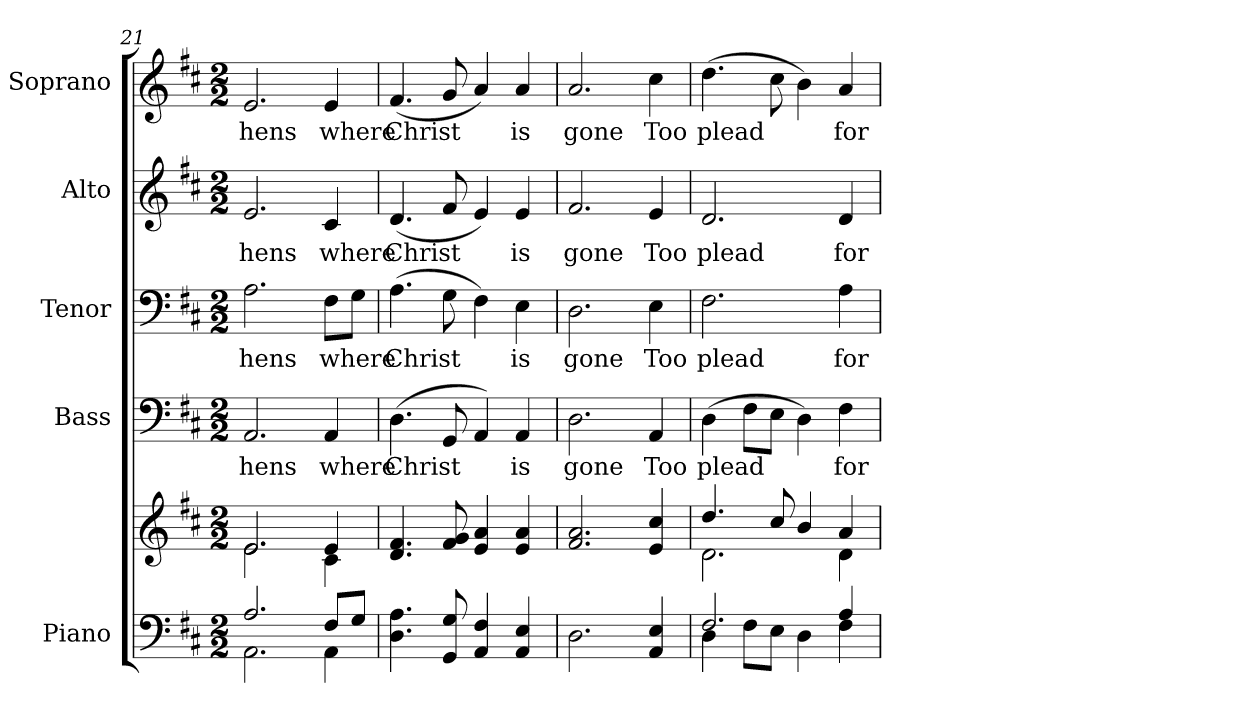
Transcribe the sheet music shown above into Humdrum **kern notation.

**kern	**kern	**kern	**text	**kern	**text	**kern	**text	**kern	**text
*part5	*part5	*part4	*part4	*part3	*part3	*part2	*part2	*part1	*part1
*staff6	*staff5	*staff4	*staff4	*staff3	*staff3	*staff2	*staff2	*staff1	*staff1
*I"Piano	*	*I"Bass	*	*I"Tenor	*	*I"Alto	*	*I"Soprano	*
*I'Pno.	*	*I'B.	*	*I'T.	*	*I'A.	*	*I'S.	*
!!LO:PB:g=z
*clefF4	*clefG2	*clefF4	*	*clefF4	*	*clefG2	*	*clefG2	*
*k[f#c#]	*k[f#c#]	*k[f#c#]	*	*k[f#c#]	*	*k[f#c#]	*	*k[f#c#]	*
*D:	*D:	*D:	*	*D:	*	*D:	*	*D:	*
*M2/2	*M2/2	*M2/2	*	*M2/2	*	*M2/2	*	*M2/2	*
=21	=21	=21	=21	=21	=21	=21	=21	=21	=21
*^	*^	*	*	*	*	*	*	*	*
!	!	!	!	!	!LO:LY:b:color=#000000	!	!	!	!	!	!
!	!	!	!	!	!	!	!LO:LY:b:color=#000000	!	!	!	!
!	!	!	!	!	!	!	!	!	!LO:LY:b:color=#000000	!	!
!	!	!	!	!	!	!	!	!	!	!	!LO:LY:b:color=#000000
2.Ai/	2.AAi\	2.ei/	2.ei\	2.AAi/	hens	2.Ai\	hens	2.ei/	hens	2.ei/	hens
!	!	!	!	!	!LO:LY:b:color=#000000	!	!	!	!	!	!
!	!	!	!	!	!	!	!LO:LY:b:color=#000000	!	!	!	!
!	!	!	!	!	!	!	!	!	!LO:LY:b:color=#000000	!	!
!	!	!	!	!	!	!	!	!	!	!	!LO:LY:b:color=#000000
8F#i/L	4AAi\	4ei/	4c#i\	4AAi/	where	8F#i\L	where	4c#i/	where	4ei/	where
8Gi/J	.	.	.	.	.	8Gi\J	.	.	.	.	.
*v	*v	*	*	*	*	*	*	*	*	*	*
*	*v	*v	*	*	*	*	*	*	*	*
=22	=22	=22	=22	=22	=22	=22	=22	=22	=22
!	!	!	!LO:LY:b:color=#000000	!	!	!	!	!	!
!	!	!	!	!	!LO:LY:b:color=#000000	!	!	!	!
!	!	!	!	!	!	!	!LO:LY:b:color=#000000	!	!
!	!	!	!	!	!	!	!	!	!LO:LY:b:color=#000000
4.Di\ 4.Ai	4.di/ 4.f#i	(4.Di\	Christ	(4.Ai\	Christ	(4.di/	Christ	(4.f#i/	Christ
8GGi/ 8Gi	8f#i/ 8gi	8GGi/	.	8Gi\	.	8f#i/	.	8gi/	.
4AAi/ 4F#i	4ei/ 4ai	4AAi/)	.	4F#i\)	.	4ei/)	.	4ai/)	.
!	!	!	!LO:LY:b:color=#000000	!	!	!	!	!	!
!	!	!	!	!	!LO:LY:b:color=#000000	!	!	!	!
!	!	!	!	!	!	!	!LO:LY:b:color=#000000	!	!
!	!	!	!	!	!	!	!	!	!LO:LY:b:color=#000000
4AAi/ 4Ei	4ei/ 4ai	4AAi/	is	4Ei\	is	4ei/	is	4ai/	is
=23	=23	=23	=23	=23	=23	=23	=23	=23	=23
!	!	!	!LO:LY:b:color=#000000	!	!	!	!	!	!
!	!	!	!	!	!LO:LY:b:color=#000000	!	!	!	!
!	!	!	!	!	!	!	!LO:LY:b:color=#000000	!	!
!	!	!	!	!	!	!	!	!	!LO:LY:b:color=#000000
2.Di\	2.f#i/ 2.ai	2.Di\	gone	2.Di\	gone	2.f#i/	gone	2.ai/	gone
!	!	!	!LO:LY:b:color=#000000	!	!	!	!	!	!
!	!	!	!	!	!LO:LY:b:color=#000000	!	!	!	!
!	!	!	!	!	!	!	!LO:LY:b:color=#000000	!	!
!	!	!	!	!	!	!	!	!	!LO:LY:b:color=#000000
4AAi/ 4Ei	4ei/ 4cc#i	4AAi/	Too	4Ei\	Too	4ei/	Too	4cc#i\	Too
!!LO:PB:g=z
=24	=24	=24	=24	=24	=24	=24	=24	=24	=24
*^	*^	*	*	*	*	*	*	*	*
!	!	!	!	!	!LO:LY:b:color=#000000	!	!	!	!	!	!
!	!	!	!	!	!	!	!LO:LY:b:color=#000000	!	!	!	!
!	!	!	!	!	!	!	!	!	!LO:LY:b:color=#000000	!	!
!	!	!	!	!	!	!	!	!	!	!	!LO:LY:b:color=#000000
2.F#i/	4Di\	4.ddi/	2.di\	(4Di\	plead	2.F#i\	plead	2.di/	plead	(4.ddi\	plead
.	8F#i\L	.	.	8F#i\L	.	.	.	.	.	.	.
.	8Ei\J	8cc#i/	.	8Ei\J	.	.	.	.	.	8cc#i\	.
.	4Di\	4bi/	.	4Di\)	.	.	.	.	.	4bi\)	.
!	!	!	!	!	!LO:LY:b:color=#000000	!	!	!	!	!	!
!	!	!	!	!	!	!	!LO:LY:b:color=#000000	!	!	!	!
!	!	!	!	!	!	!	!	!	!LO:LY:b:color=#000000	!	!
!	!	!	!	!	!	!	!	!	!	!	!LO:LY:b:color=#000000
4Ai/	4F#i\	4ai/	4di\	4F#i\	for	4Ai\	for	4di/	for	4ai/	for
*v	*v	*	*	*	*	*	*	*	*	*	*
*	*v	*v	*	*	*	*	*	*	*	*
=	=	=	=	=	=	=	=	=	=
*-	*-	*-	*-	*-	*-	*-	*-	*-	*-
